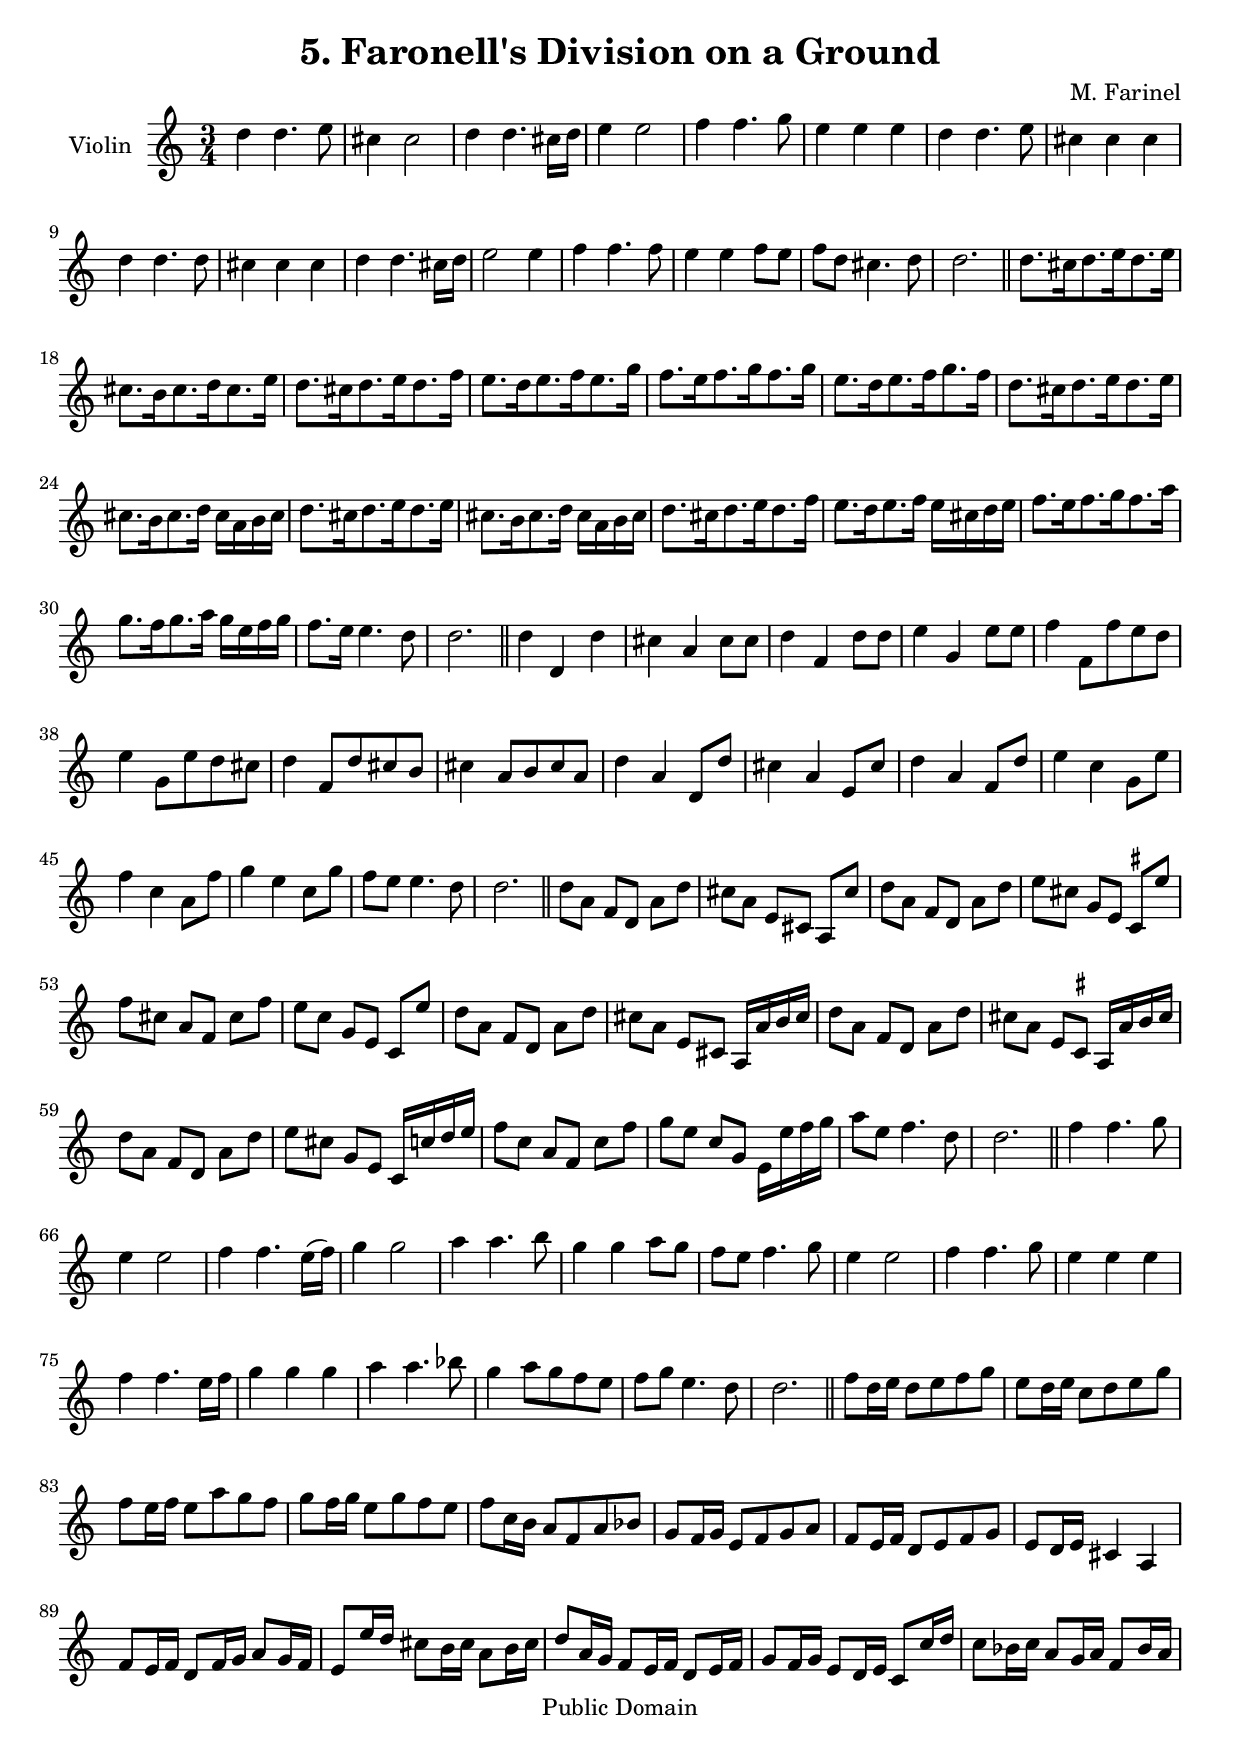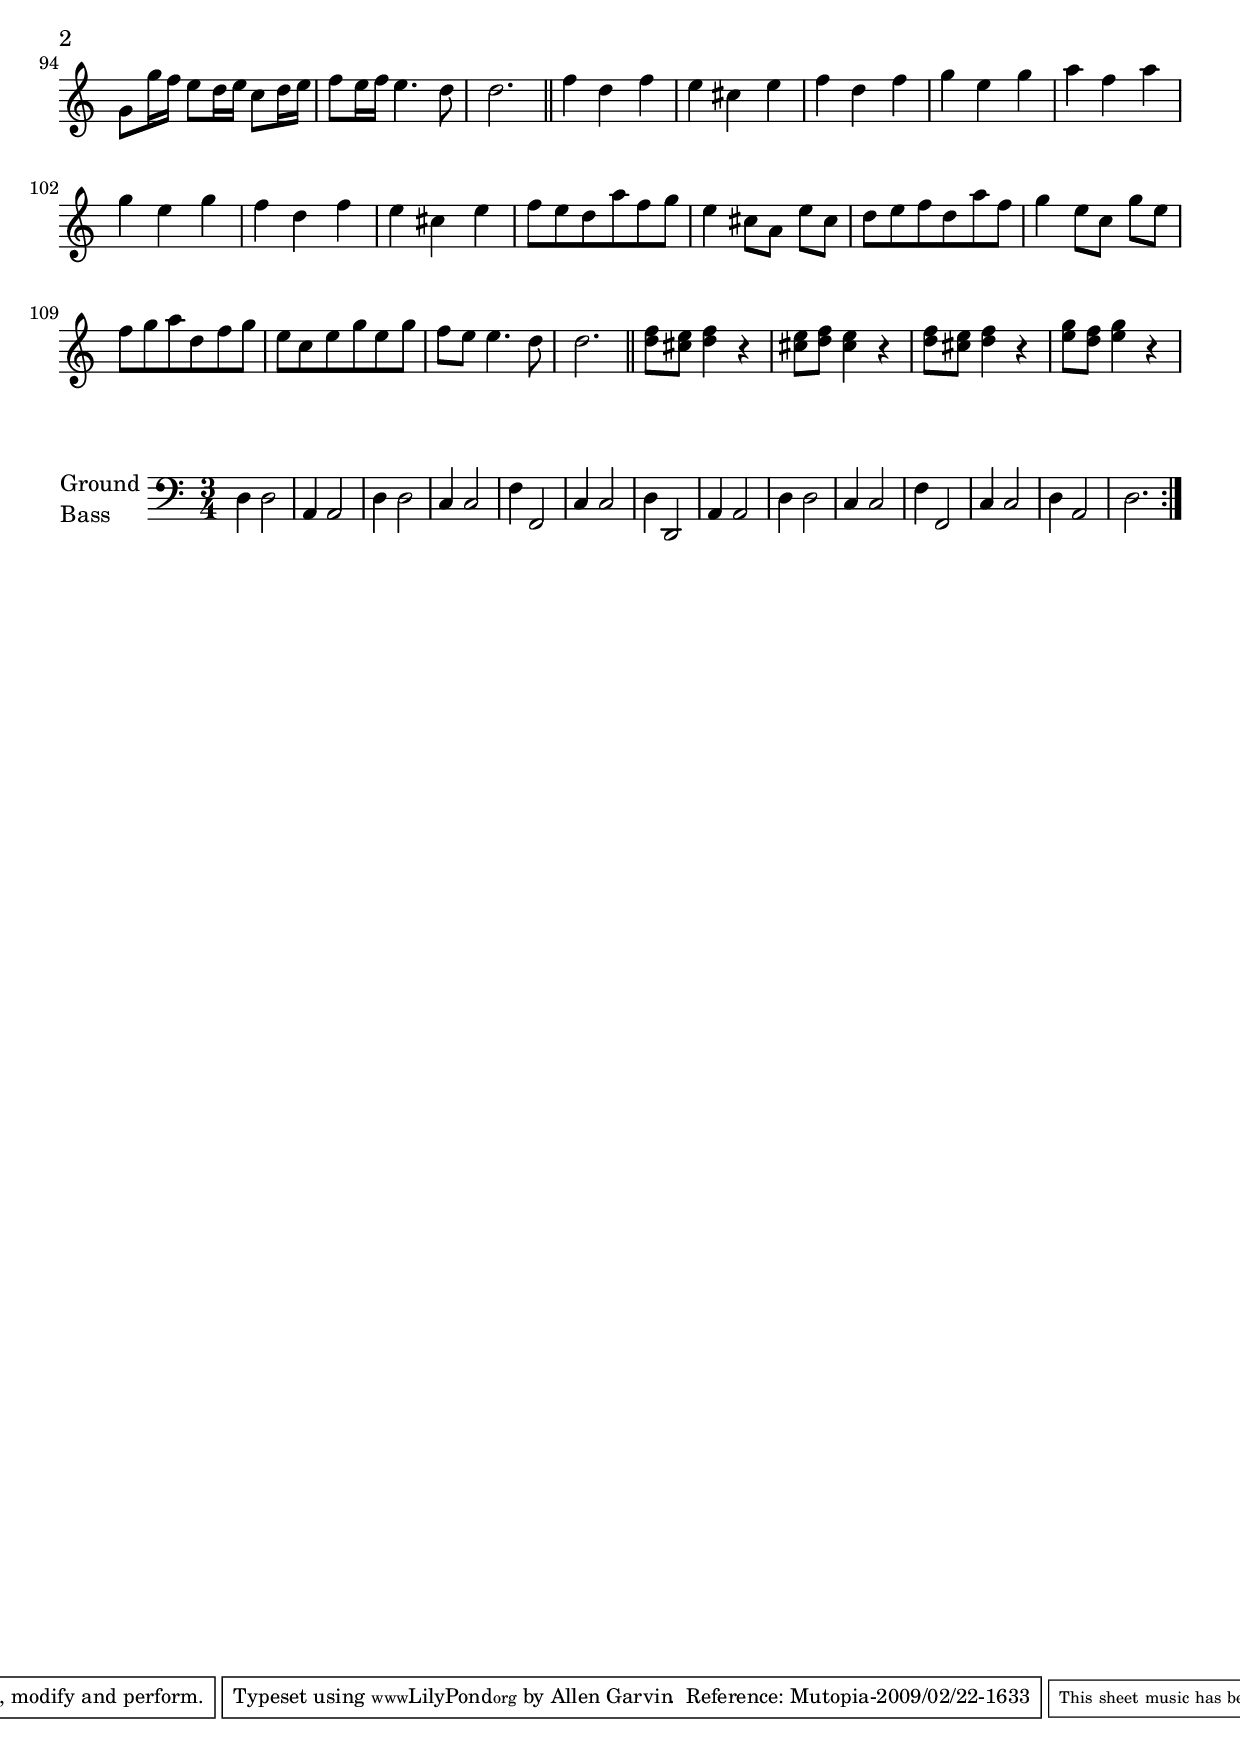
\header {
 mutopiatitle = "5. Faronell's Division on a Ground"
 title = \mutopiatitle
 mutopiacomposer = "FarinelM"
 composer = "M. Farinel"
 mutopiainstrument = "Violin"
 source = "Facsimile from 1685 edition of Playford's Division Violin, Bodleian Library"
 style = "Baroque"
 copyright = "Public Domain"
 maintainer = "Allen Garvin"
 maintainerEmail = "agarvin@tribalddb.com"
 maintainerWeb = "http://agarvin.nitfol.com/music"
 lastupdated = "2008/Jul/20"
 filename = "division-violin-05.ly"
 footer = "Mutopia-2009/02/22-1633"
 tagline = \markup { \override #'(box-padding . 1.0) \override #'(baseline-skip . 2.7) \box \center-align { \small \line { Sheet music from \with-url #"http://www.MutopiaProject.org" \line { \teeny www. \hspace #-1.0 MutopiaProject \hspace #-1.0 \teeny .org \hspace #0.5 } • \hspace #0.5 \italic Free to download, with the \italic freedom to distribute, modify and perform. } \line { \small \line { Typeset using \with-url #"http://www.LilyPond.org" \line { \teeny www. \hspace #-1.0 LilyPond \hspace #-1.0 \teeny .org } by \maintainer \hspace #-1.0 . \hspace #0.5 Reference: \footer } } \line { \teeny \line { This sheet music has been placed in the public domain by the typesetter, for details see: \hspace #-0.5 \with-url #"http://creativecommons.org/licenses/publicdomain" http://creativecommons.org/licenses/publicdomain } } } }
}

\version "2.10.0"
\include "english.ly"

violin =  \relative c'' {
    \clef "treble"
    \key d \dorian
    \time 3/4 

    d4 d4. e8 | cs4 cs2 | 
    d4 d4. cs16[ d] | e4 e2 |
    f4 f4. g8 | e4 e e | 
    d4 d4. e8 | cs4 cs cs |
    d4 d4. d8 | cs4 cs cs |
    d4 d4. cs16[ d] | e2 e4 |
    f4 f4. f8 | e4 e f8[ e] |
    f[ d] cs4. d8 | d2. \bar "||"

    d8.[ cs16 d8. e16 d8. e16] | cs8.[ b16 cs8. d16 cs8. e16] |
    d8.[ cs16 d8. e16 d8. f16] | e8.[ d16 e8. f16 e8. g16] |
    f8.[ e16 f8. g16 f8. g16]  | e8.[ d16 e8. f16 g8. f16] |
    d8.[ cs16 d8. e16 d8. e16] | cs8.[ b16 cs8. d16] cs[ a b cs] |
    d8.[ cs16 d8. e16 d8. e16] | cs8.[ b16 cs8. d16] cs[ a b cs] |
    d8.[ cs16 d8. e16 d8. f16] | e8.[ d16 e8. f16] e[ cs d e] |
    f8.[ e16 f8. g16 f8. a16] | g8.[ f16 g8. a16] g[ e f g] |
    f8.[ e16] e4. d8 | d2. \bar "||"

    d4 d, d' | cs a cs8[ cs] |
    d4 f, d'8[ d] | e4 g, e'8[ e] |
    f4 f,8[ f' e d] | e4 g,8[ e' d cs] |
    d4 f,8[ d' cs b] | cs4 a8[ b cs a] |
    d4 a d,8[ d'] | cs4 a e8[ cs'] |
    d4 a f8[ d'] | e4 c g8[ e'] |
    f4 c a8[ f'] | g4 e c8[ g'] |
    f[ e] e4. d8 | d2. \bar "||"

    d8[ a] f[ d] a'[ d] | cs[ a] e[ cs] a cs' |
    d[ a] f[ d] a'[ d] | 
        e[ cs] g[ e] \set suggestAccidentals = ##t cs8[ 
                     \set suggestAccidentals = ##f e'] |
    f[ cs] a[ f] \set suggestAccidentals = ##t cs'[ 
                 \set suggestAccidentals = ##f f] | e[ c] g[ e] c e' |
    d[ a] f[ d] a'[ d] | cs[ a] e[ cs] a16[ a' b cs] |
    d8[ a] f[ d] a'[ d] | 
        cs[ a] e[ \set suggestAccidentals = ##t cs8] 
                  \set suggestAccidentals = ##f a16[ a' b cs] |
    d8[ a] f[ d] a'[ d] | e[ cs] g e] c16[ c' d e] |
    f8[ c] a[ f] c'[ f] | g[ e] c[ g] e16[ e' f g] |
    a8[ e] f4. d8 | d2. \bar "||"
    
    f4 f4. g8 | e4 e2 |
    f4 f4. e16[( f)] | g4 g2 |
    a4 a4. b8 | g4 g a8[ g] |
    f[ e] f4. g8 | e4 e2 |
    f4 f4. g8 | e4 e e |
    f4 f4. e16[ f] | g4 g g |
    a a4. bf8 | g4 a8[ g f e] |
    f[ g] e4. d8 | d2. \bar "||"
    
    f8[ d16 e] d8[ e f g] | e[ d16 e] c8[ d e g] |
    f[ e16 f] e8[ a g f] | g[ f16 g] e8[ g f e] |
    f8[ c16 b] a8[ f a bf] | g[ f16 g] e8[ f g a] |
    f[ e16 f] d8[ e f g] | e[ d16 e] cs4 a |
    f'8[ e16 f] d8[ f16 g] a8[ g16 f] | e8[ e'16 d] cs8[ b16 cs] a8[ b16 cs] |
    d8[ a16 g] f8[ e16 f] d8[ e16 f] | g8[ f16 g] e8[ d16 e] c8[ c'16 d] |
    c8[ bf16 c] a8[ g16 a] f8[ bf16 a] | g8[ g'16 f] e8[ d16 e] c8[ d16 e] |
    f8[ e16 f] e4. d8 | d2. \bar "||"

    f4 d f | e cs e | f d f | g e g | 
    a f a | g e g| f d f | e cs e |
    f8[ e d a' f g] | e4 cs8[ a] e'[ cs] |
    d[ e f d a' f] | g4 e8[ c] g'[ e] |
    f[ g a d, f g] | e[ c e g e g] |
    f[ e] e4. d8 | d2. \bar "||"

    <f d>8[ <e cs>] <f d>4 r |
    <e cs>8[ <f d>] <e cs>4 r |
    <f d>8[ <e cs>] <f d>4 r |
    <g e>8[ <f d>] <g e>4 r |
    

}


groundbass =  \relative c {
  \key d \dorian
  \time 3/4
  \clef "bass"

  \repeat "volta" 10 {
    d4 d2 | a4 a2 | 
    d4 d2 | c4 c2 | 
    f4 f,2 | c'4 c2 | 
    d4 d,2 | a'4 a2 |
    d4 d2 | c4 c2 |
    f4 f,2 | c'4 c2 |
    d4 a2 | d2. |
  }
 
}

\book {

    \score {
       \context GrandStaff << 
        \context Staff = "one" <<
          \set Staff.instrumentName = \markup { "Violin" }
          \violin
        >>
      >>
    
      \layout{ }
    
      
      \midi {
        \context {
          \Score
          tempoWholesPerMinute = #(ly:make-moment 65 4)
          }
        }
    }
    
    \score {
       \context GrandStaff << 
        \context Staff = "one" <<
          \set Staff.instrumentName = \markup { \column { Ground Bass } }
          \groundbass
        >>
      >>
    
      \layout{ }
    
      
      \midi {
        \context {
          \Score
          tempoWholesPerMinute = #(ly:make-moment 110 4)
          }
        }
    }
}

